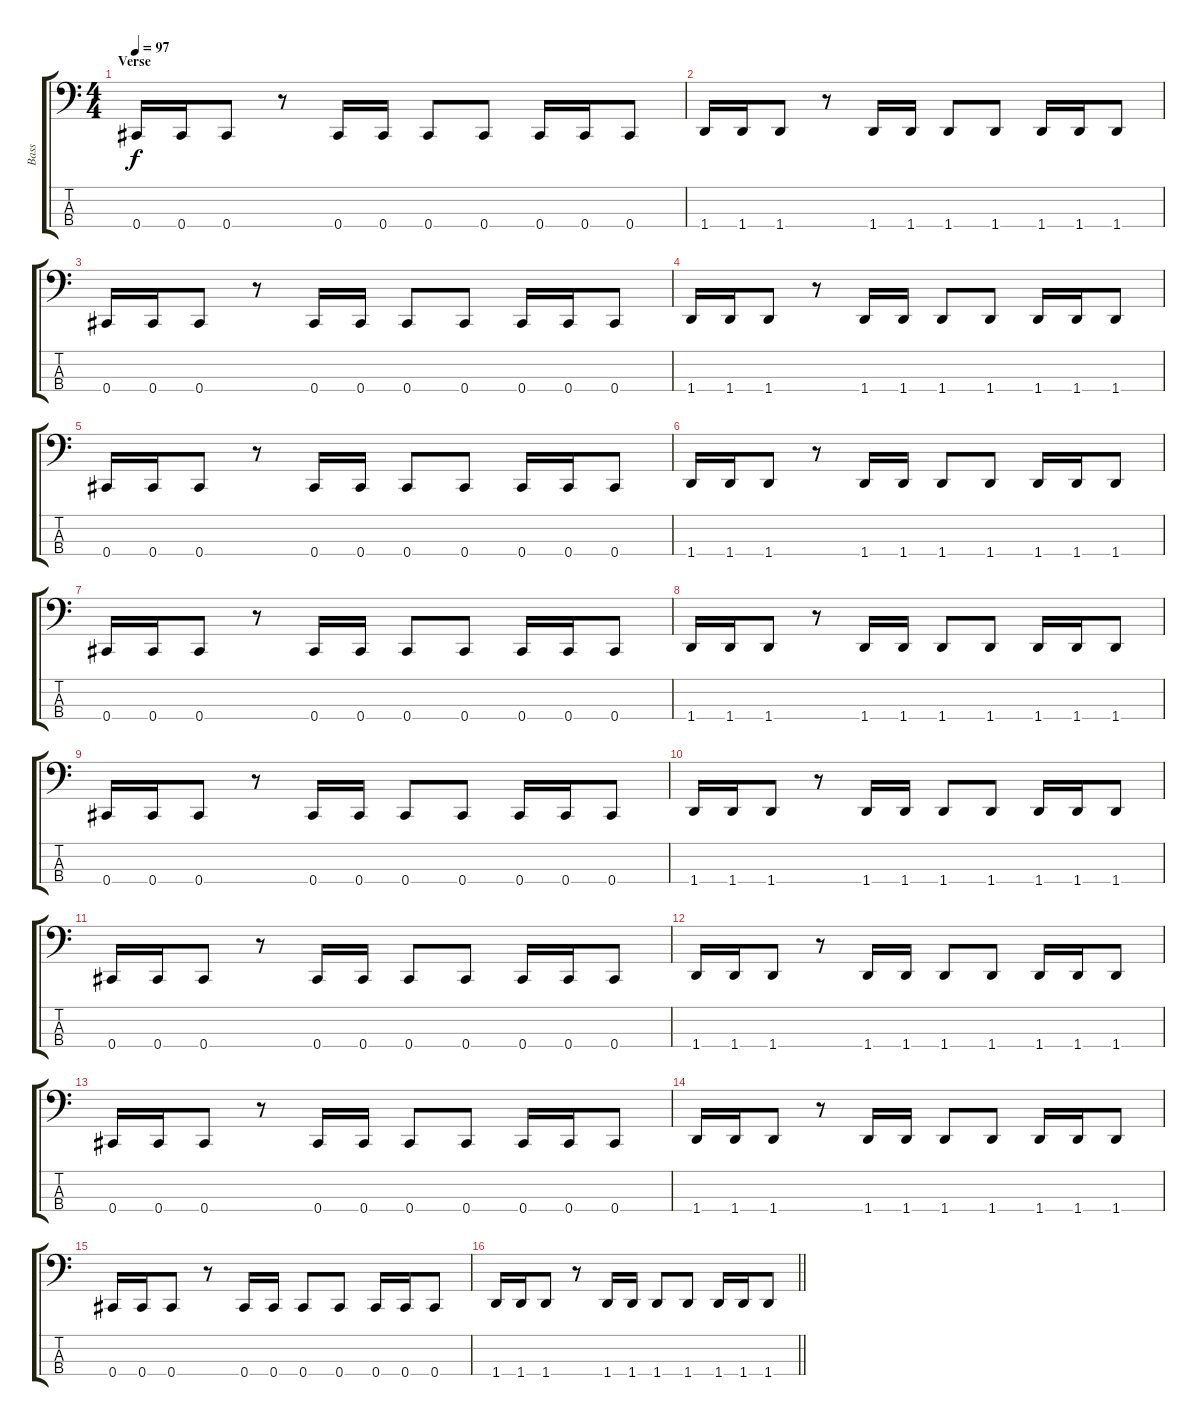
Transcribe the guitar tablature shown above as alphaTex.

\track ("Bass" "Bass") {instrument electricbassfinger}
\staff {score tabs}
\tuning (Gb2 Db2 Ab1 Db1) {hide}
\ts (4 4)
\section ("" "Verse")
\tempo 97
\clef f4
\ks c
0.4.16{dy f} 0.4.16 0.4.8 r.8 0.4.16 0.4.16 0.4.8 0.4.8 0.4.16 0.4.16 0.4.8 |
1.4.16 1.4.16 1.4.8 r.8 1.4.16 1.4.16 1.4.8 1.4.8 1.4.16 1.4.16 1.4.8 |
0.4.16 0.4.16 0.4.8 r.8 0.4.16 0.4.16 0.4.8 0.4.8 0.4.16 0.4.16 0.4.8 |
1.4.16 1.4.16 1.4.8 r.8 1.4.16 1.4.16 1.4.8 1.4.8 1.4.16 1.4.16 1.4.8 |
0.4.16 0.4.16 0.4.8 r.8 0.4.16 0.4.16 0.4.8 0.4.8 0.4.16 0.4.16 0.4.8 |
1.4.16 1.4.16 1.4.8 r.8 1.4.16 1.4.16 1.4.8 1.4.8 1.4.16 1.4.16 1.4.8 |
0.4.16 0.4.16 0.4.8 r.8 0.4.16 0.4.16 0.4.8 0.4.8 0.4.16 0.4.16 0.4.8 |
1.4.16 1.4.16 1.4.8 r.8 1.4.16 1.4.16 1.4.8 1.4.8 1.4.16 1.4.16 1.4.8 |
0.4.16 0.4.16 0.4.8 r.8 0.4.16 0.4.16 0.4.8 0.4.8 0.4.16 0.4.16 0.4.8 |
1.4.16 1.4.16 1.4.8 r.8 1.4.16 1.4.16 1.4.8 1.4.8 1.4.16 1.4.16 1.4.8 |
0.4.16 0.4.16 0.4.8 r.8 0.4.16 0.4.16 0.4.8 0.4.8 0.4.16 0.4.16 0.4.8 |
1.4.16 1.4.16 1.4.8 r.8 1.4.16 1.4.16 1.4.8 1.4.8 1.4.16 1.4.16 1.4.8 |
0.4.16 0.4.16 0.4.8 r.8 0.4.16 0.4.16 0.4.8 0.4.8 0.4.16 0.4.16 0.4.8 |
1.4.16 1.4.16 1.4.8 r.8 1.4.16 1.4.16 1.4.8 1.4.8 1.4.16 1.4.16 1.4.8 |
0.4.16 0.4.16 0.4.8 r.8 0.4.16 0.4.16 0.4.8 0.4.8 0.4.16 0.4.16 0.4.8 |
\barLineRight lightlight
1.4.16 1.4.16 1.4.8 r.8 1.4.16 1.4.16 1.4.8 1.4.8 1.4.16 1.4.16 1.4.8
